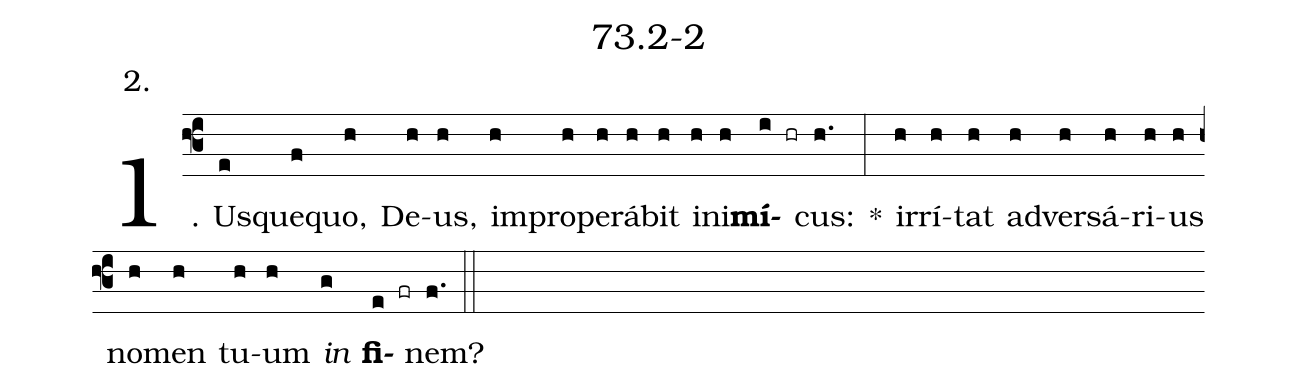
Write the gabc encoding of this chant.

name: 73.2-2;
annotation: 2.;
%%
(f3)1. Us(e)que(f)quo,(h) De(h)us,(h) im(h)pro(h)pe(h)rá(h)bit(h) in(h)i(h)<b>mí</b>(i hr)cus:(h.) *(:) ir(h)rí(h)tat(h) ad(h)ver(h)sá(h)ri(h)us(h) no(h)men(h) tu(h)um(h) <i>in</i>(g) <b>fi</b>(e fr)nem?(f.) (::)


%E(h) u(h) o(h) u(g) a(e) e.(f.) (::)
